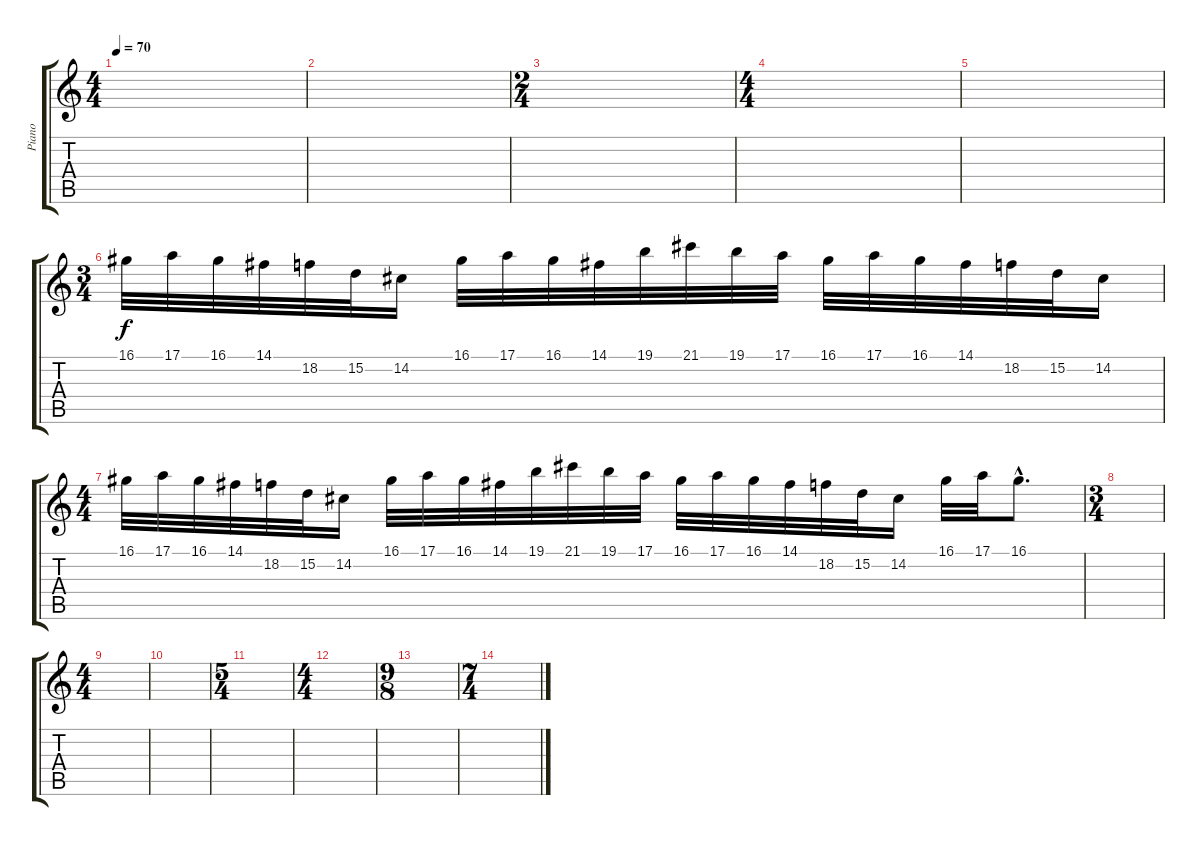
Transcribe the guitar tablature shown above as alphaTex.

\track ("Piano" "Piano") {instrument acousticgrandpiano}
\staff {score tabs}
\tuning (E4 B3 G3 D3 A2 E2) {hide}
\ts (4 4)
\tempo 70
\clef g2
\ks c
|
|
\ts (2 4)
|
\ts (4 4)
|
|
\ts (3 4)
16.1.32 17.1.32 16.1.32 14.1.32 18.2.32 15.2.32 14.2.16 16.1.32 17.1.32 16.1.32 14.1.32 19.1.32 21.1.32 19.1.32 17.1.32 16.1.32 17.1.32 16.1.32 14.1.32 18.2.32 15.2.32 14.2.16 |
\ts (4 4)
16.1.32 17.1.32 16.1.32 14.1.32 18.2.32 15.2.32 14.2.16 16.1.32 17.1.32 16.1.32 14.1.32 19.1.32 21.1.32 19.1.32 17.1.32 16.1.32 17.1.32 16.1.32 14.1.32 18.2.32 15.2.32 14.2.16 16.1.32 17.1.32 16.1{hac}.8{d} |
\ts (3 4)
|
\ts (4 4)
|
|
\ts (5 4)
|
\ts (4 4)
|
\ts (9 8)
|
\ts (7 4)
